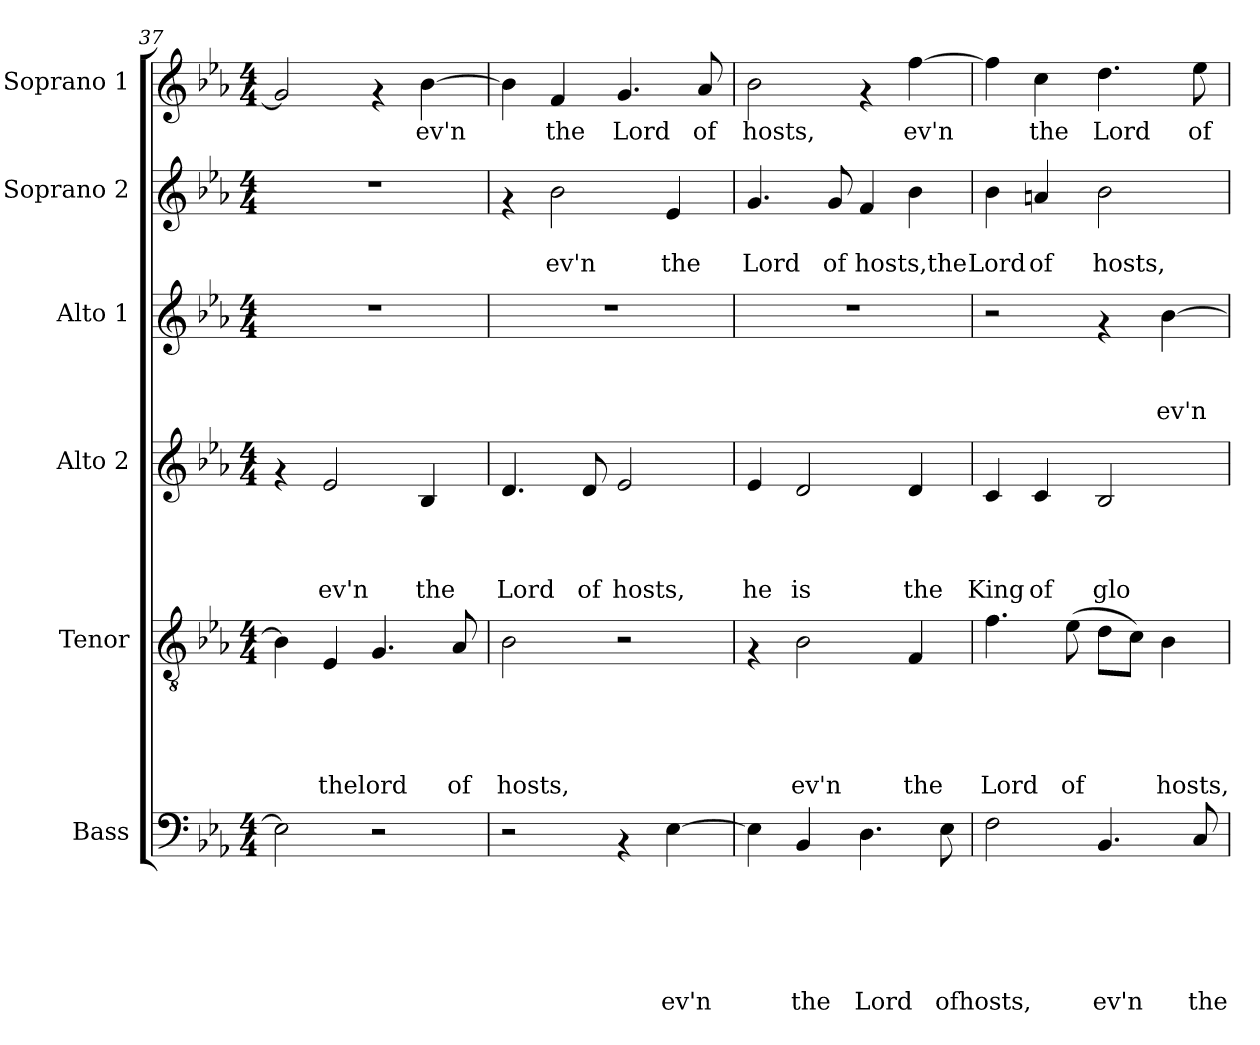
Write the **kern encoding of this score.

**kern	**text	**text	**text	**text	**text	**text	**kern	**text	**text	**text	**text	**text	**kern	**text	**text	**text	**text	**kern	**text	**text	**text	**kern	**text	**text	**kern	**text
*part6	*part6	*part6	*part6	*part6	*part6	*part6	*part5	*part5	*part5	*part5	*part5	*part5	*part4	*part4	*part4	*part4	*part4	*part3	*part3	*part3	*part3	*part2	*part2	*part2	*part1	*part1
*staff6	*staff6	*staff6	*staff6	*staff6	*staff6	*staff6	*staff5	*staff5	*staff5	*staff5	*staff5	*staff5	*staff4	*staff4	*staff4	*staff4	*staff4	*staff3	*staff3	*staff3	*staff3	*staff2	*staff2	*staff2	*staff1	*staff1
*I"Bass	*	*	*	*	*	*	*I"Tenor	*	*	*	*	*	*I"Alto 2	*	*	*	*	*I"Alto 1	*	*	*	*I"Soprano 2	*	*	*I"Soprano 1	*
*clefF4	*	*	*	*	*	*	*clefGv2	*	*	*	*	*	*clefG2	*	*	*	*	*clefG2	*	*	*	*clefG2	*	*	*clefG2	*
*k[b-e-a-]	*	*	*	*	*	*	*k[b-e-a-]	*	*	*	*	*	*k[b-e-a-]	*	*	*	*	*k[b-e-a-]	*	*	*	*k[b-e-a-]	*	*	*k[b-e-a-]	*
*E-:	*	*	*	*	*	*	*E-:	*	*	*	*	*	*E-:	*	*	*	*	*E-:	*	*	*	*E-:	*	*	*E-:	*
*M4/4	*	*	*	*	*	*	*M4/4	*	*	*	*	*	*M4/4	*	*	*	*	*M4/4	*	*	*	*M4/4	*	*	*M4/4	*
=37	=37	=37	=37	=37	=37	=37	=37	=37	=37	=37	=37	=37	=37	=37	=37	=37	=37	=37	=37	=37	=37	=37	=37	=37	=37	=37
2E-\]	.	.	.	.	.	.	4B-\]	.	.	.	.	.	4rf	.	.	.	.	1r	.	.	.	1r	.	.	2g/]	.
!	!	!	!	!	!	!	!	!	!	!	!	!LO:LY:b	!	!	!	!	!LO:LY:b	!	!	!	!	!	!	!	!	!
.	.	.	.	.	.	.	4E-/	.	.	.	.	thelord	2e-/	.	.	.	ev'n	.	.	.	.	.	.	.	.	.
2r	.	.	.	.	.	.	4.G/	.	.	.	.	.	.	.	.	.	.	.	.	.	.	.	.	.	4rf	.
!	!	!	!	!	!	!	!	!	!	!	!	!	!	!	!	!	!LO:LY:b	!	!	!	!	!	!	!	!	!LO:LY:b
.	.	.	.	.	.	.	.	.	.	.	.	.	4B-/	.	.	.	the	.	.	.	.	.	.	.	[>4b-\	ev'n
!	!	!	!	!	!	!	!	!	!	!	!	!LO:LY:b	!	!	!	!	!	!	!	!	!	!	!	!	!	!
.	.	.	.	.	.	.	8A-/	.	.	.	.	of	.	.	.	.	.	.	.	.	.	.	.	.	.	.
=38	=38	=38	=38	=38	=38	=38	=38	=38	=38	=38	=38	=38	=38	=38	=38	=38	=38	=38	=38	=38	=38	=38	=38	=38	=38	=38
!	!	!	!	!	!	!	!	!	!	!	!	!LO:LY:b	!	!	!	!	!LO:LY:b	!	!	!	!	!	!	!	!	!
2r	.	.	.	.	.	.	2B-\	.	.	.	.	hosts,	4.d/	.	.	.	Lord	1r	.	.	.	4rf	.	.	4b-\]	.
!	!	!	!	!	!	!	!	!	!	!	!	!	!	!	!	!	!	!	!	!	!	!	!	!LO:LY:b	!	!LO:LY:b
.	.	.	.	.	.	.	.	.	.	.	.	.	.	.	.	.	.	.	.	.	.	2b-\	.	ev'n	4f/	the
!	!	!	!	!	!	!	!	!	!	!	!	!	!	!	!	!	!LO:LY:b	!	!	!	!	!	!	!	!	!
.	.	.	.	.	.	.	.	.	.	.	.	.	8d/	.	.	.	of	.	.	.	.	.	.	.	.	.
!	!	!	!	!	!	!	!	!	!	!	!	!	!	!	!	!	!LO:LY:b	!	!	!	!	!	!	!	!	!LO:LY:b
4rAA	.	.	.	.	.	.	2r	.	.	.	.	.	2e-/	.	.	.	hosts,	.	.	.	.	.	.	.	4.g/	Lord
!	!	!	!	!	!	!LO:LY:b	!	!	!	!	!	!	!	!	!	!	!	!	!	!	!	!	!	!LO:LY:b	!	!
[>4E-\	.	.	.	.	.	ev'n	.	.	.	.	.	.	.	.	.	.	.	.	.	.	.	4e-/	.	the	.	.
!	!	!	!	!	!	!	!	!	!	!	!	!	!	!	!	!	!	!	!	!	!	!	!	!	!	!LO:LY:b
.	.	.	.	.	.	.	.	.	.	.	.	.	.	.	.	.	.	.	.	.	.	.	.	.	8a-/	of
!!LO:PB:g=z
=39	=39	=39	=39	=39	=39	=39	=39	=39	=39	=39	=39	=39	=39	=39	=39	=39	=39	=39	=39	=39	=39	=39	=39	=39	=39	=39
!	!	!	!	!	!	!	!	!	!	!	!	!	!	!	!	!	!LO:LY:b	!	!	!	!	!	!	!LO:LY:b	!	!LO:LY:b
4E-\]	.	.	.	.	.	.	4rF	.	.	.	.	.	4e-/	.	.	.	he	1r	.	.	.	4.g/	.	Lord	2b-\	hosts,
!	!	!	!	!	!	!LO:LY:b	!	!	!	!	!	!LO:LY:b	!	!	!	!	!LO:LY:b	!	!	!	!	!	!	!	!	!
4BB-/	.	.	.	.	.	the	2B-\	.	.	.	.	ev'n	2d/	.	.	.	is	.	.	.	.	.	.	.	.	.
!	!	!	!	!	!	!	!	!	!	!	!	!	!	!	!	!	!	!	!	!	!	!	!	!LO:LY:b	!	!
.	.	.	.	.	.	.	.	.	.	.	.	.	.	.	.	.	.	.	.	.	.	8g/	.	of	.	.
!	!	!	!	!	!	!LO:LY:b	!	!	!	!	!	!	!	!	!	!	!	!	!	!	!	!	!	!LO:LY:b	!	!
4.D\	.	.	.	.	.	Lord	.	.	.	.	.	.	.	.	.	.	.	.	.	.	.	4f/	.	hosts,the	4rf	.
!	!	!	!	!	!	!	!	!	!	!	!	!LO:LY:b	!	!	!	!	!LO:LY:b	!	!	!	!	!	!	!	!	!LO:LY:b
.	.	.	.	.	.	.	4F/	.	.	.	.	the	4d/	.	.	.	the	.	.	.	.	4b-\	.	.	[>4ff\	ev'n
!	!	!	!	!	!	!LO:LY:b	!	!	!	!	!	!	!	!	!	!	!	!	!	!	!	!	!	!	!	!
8E-\	.	.	.	.	.	ofhosts,	.	.	.	.	.	.	.	.	.	.	.	.	.	.	.	.	.	.	.	.
=40	=40	=40	=40	=40	=40	=40	=40	=40	=40	=40	=40	=40	=40	=40	=40	=40	=40	=40	=40	=40	=40	=40	=40	=40	=40	=40
!	!	!	!	!	!	!	!	!	!	!	!	!LO:LY:b	!	!	!	!	!LO:LY:b	!	!	!	!	!	!	!LO:LY:b	!	!
2F\	.	.	.	.	.	.	4.f\	.	.	.	.	Lord	4c/	.	.	.	King	2r	.	.	.	4b-\	.	Lord	4ff\]	.
!	!	!	!	!	!	!	!	!	!	!	!	!	!	!	!	!	!LO:LY:b	!	!	!	!	!	!	!LO:LY:b	!	!LO:LY:b
.	.	.	.	.	.	.	.	.	.	.	.	.	4c/	.	.	.	of	.	.	.	.	4an/	.	of	4cc\	the
!	!	!	!	!	!	!	!	!	!	!	!	!LO:LY:b	!	!	!	!	!	!	!	!	!	!	!	!	!	!
.	.	.	.	.	.	.	(>8e-\	.	.	.	.	of	.	.	.	.	.	.	.	.	.	.	.	.	.	.
!	!	!	!	!	!	!LO:LY:b	!	!	!	!	!	!	!	!	!	!	!LO:LY:b	!	!	!	!	!	!	!LO:LY:b	!	!LO:LY:b
4.BB-/	.	.	.	.	.	ev'n	8d\L	.	.	.	.	.	2B-/	.	.	.	glo-	4rf	.	.	.	2b-\	.	hosts,	4.dd\	Lord
.	.	.	.	.	.	.	8c\J)	.	.	.	.	.	.	.	.	.	.	.	.	.	.	.	.	.	.	.
!	!	!	!	!	!	!	!	!	!	!	!	!LO:LY:b	!	!	!	!	!	!	!	!	!LO:LY:b	!	!	!	!	!
.	.	.	.	.	.	.	4B-\	.	.	.	.	hosts,	.	.	.	.	.	[>4b-\	.	.	ev'n	.	.	.	.	.
!	!	!	!	!	!	!LO:LY:b	!	!	!	!	!	!	!	!	!	!	!	!	!	!	!	!	!	!	!	!LO:LY:b
8C/	.	.	.	.	.	the	.	.	.	.	.	.	.	.	.	.	.	.	.	.	.	.	.	.	8ee-\	of
=	=	=	=	=	=	=	=	=	=	=	=	=	=	=	=	=	=	=	=	=	=	=	=	=	=	=
*-	*-	*-	*-	*-	*-	*-	*-	*-	*-	*-	*-	*-	*-	*-	*-	*-	*-	*-	*-	*-	*-	*-	*-	*-	*-	*-
